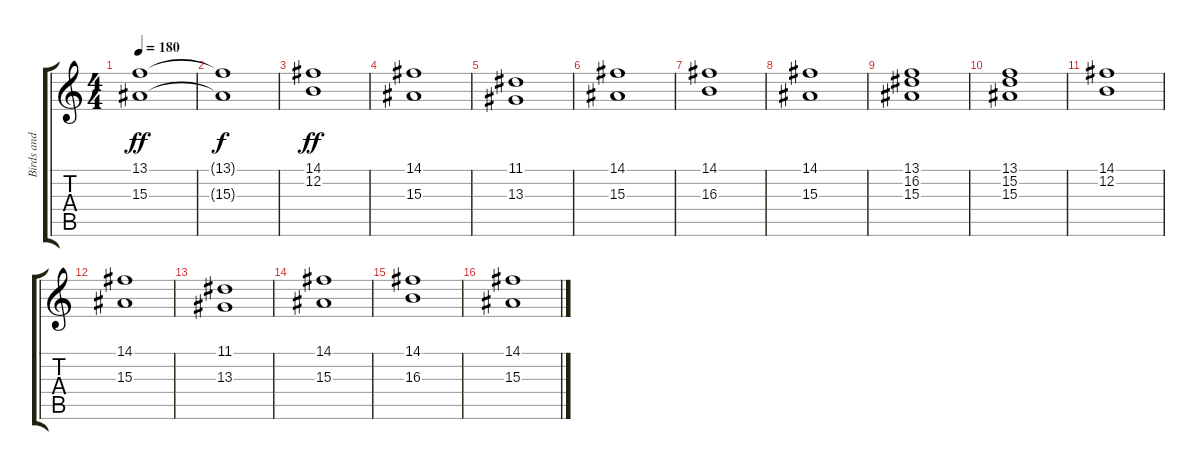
\track ("Birds and Others" "Birds and ") {instrument birdtweet}
\staff {score tabs}
\tuning (E4 B3 G3 D3 A2 E2) {hide}
\ts (4 4)
\tempo 180
\clef g2
\ks c
(13.1 15.3).1{dy ff} |
(13.1{t} 15.3{t}).1{dy f} |
(14.1 12.2).1{dy ff} |
(14.1 15.3).1 |
(11.1 13.3).1 |
(14.1 15.3).1 |
(14.1 16.3).1 |
(14.1 15.3).1 |
(13.1 16.2 15.3).1 |
(13.1 15.2 15.3).1 |
(14.1 12.2).1 |
(14.1 15.3).1 |
(11.1 13.3).1 |
(14.1 15.3).1 |
(14.1 16.3).1 |
(14.1 15.3).1
